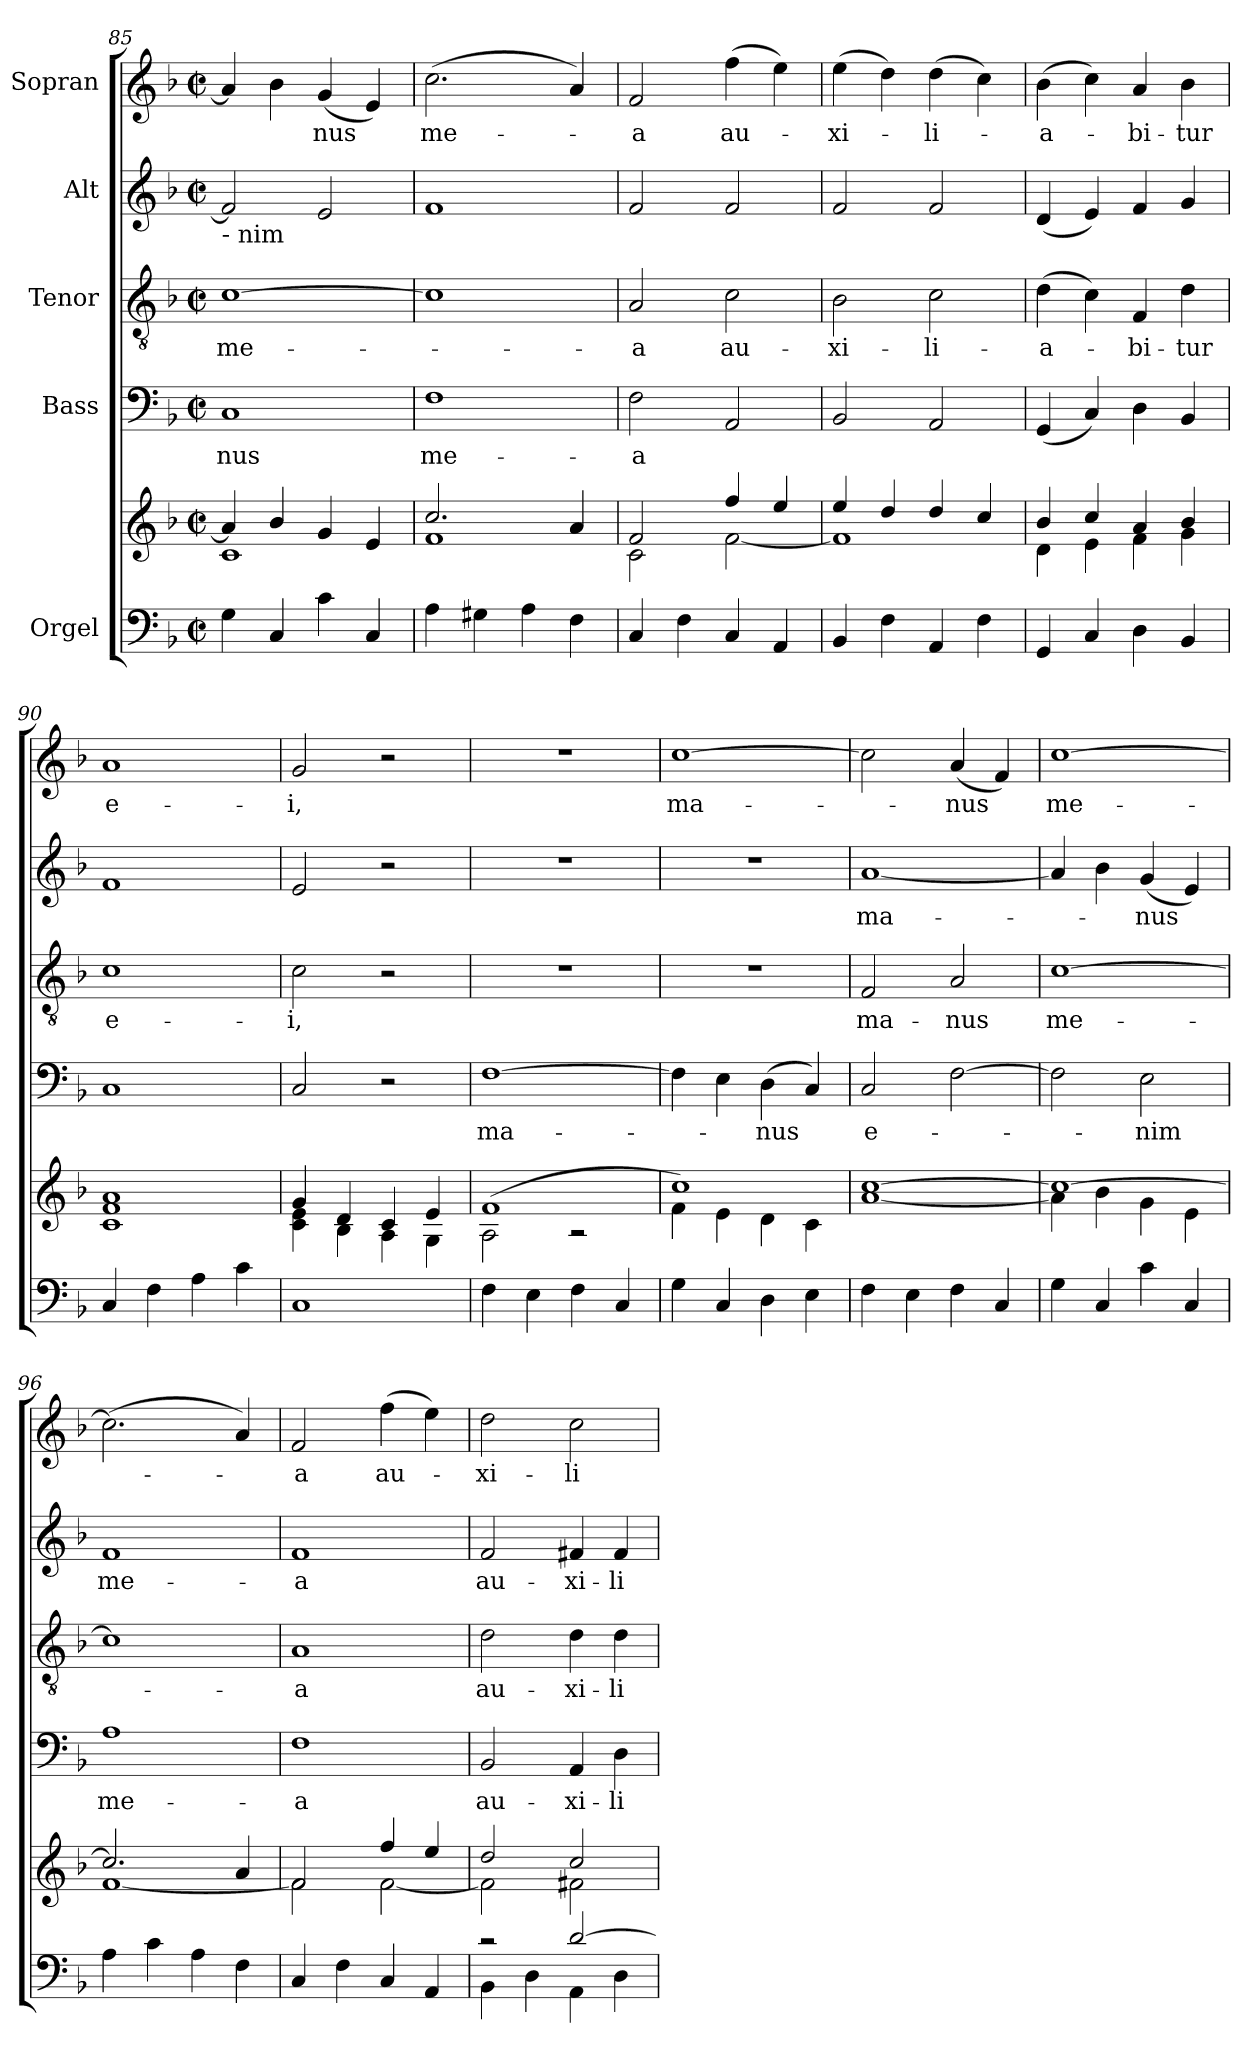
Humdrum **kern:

**kern	**kern	**kern	**text	**kern	**text	**kern	**text	**kern	**text
*part5	*part5	*part4	*part4	*part3	*part3	*part2	*part2	*part1	*part1
*staff6	*staff5	*staff4	*staff4	*staff3	*staff3	*staff2	*staff2	*staff1	*staff1
*I"Orgel	*	*I"Bass	*	*I"Tenor	*	*I"Alt	*	*I"Sopran	*
!!LO:LB:g=z
*clefF4	*clefG2	*clefF4	*	*clefGv2	*	*clefG2	*	*clefG2	*
*k[b-]	*k[b-]	*k[b-]	*	*k[b-]	*	*k[b-]	*	*k[b-]	*
*M2/2	*M2/2	*M2/2	*	*M2/2	*	*M2/2	*	*M2/2	*
*met(c|)	*met(c|)	*met(c|)	*	*met(c|)	*	*met(c|)	*	*met(c|)	*
=85	=85	=85	=85	=85	=85	=85	=85	=85	=85
*	*^	*	*	*	*	*	*	*	*
!	!	!	!	!	!	!	!LO:TX:b:t=-        nim	!	!	!
4G\	4a/]	1c	1C	-nus	[1c	me-	2f/]	.	4a/]	.
4C/	4b-/	.	.	.	.	.	.	.	4b-\	.
4c\	4g/	.	.	.	.	.	2e/	.	(4g/	-nus
4C/	4e/	.	.	.	.	.	.	.	4e/)	.
=86	=86	=86	=86	=86	=86	=86	=86	=86	=86	=86
4A\	2.cc/	1f	1F	me-	1c]	.	1f	.	(>2.cc\	me-
4G#X\	.	.	.	.	.	.	.	.	.	.
4A\	.	.	.	.	.	.	.	.	.	.
4F\	4a/	.	.	.	.	.	.	.	4a/)	.
=87	=87	=87	=87	=87	=87	=87	=87	=87	=87	=87
4C/	2f/	2c\	2F\	-a	2A/	-a	2f/	.	2f/	-a
4F\	.	.	.	.	.	.	.	.	.	.
4C/	4ff/	[2f\	2AA/	.	2c\	au-	2f/	.	(>4ff\	au-
4AA/	4ee/	.	.	.	.	.	.	.	4ee\)	.
=88	=88	=88	=88	=88	=88	=88	=88	=88	=88	=88
4BB-/	4ee/	1f]	2BB-/	.	2B-\	-xi-	2f/	.	(>4ee\	-xi-
4F\	4dd/	.	.	.	.	.	.	.	4dd\)	.
4AA/	4dd/	.	2AA/	.	2c\	-li-	2f/	.	(>4dd\	-li-
4F\	4cc/	.	.	.	.	.	.	.	4cc\)	.
=89	=89	=89	=89	=89	=89	=89	=89	=89	=89	=89
4GG/	4b-/	4d\	(4GG/	.	(>4d\	-a-	(4d/	.	(>4b-\	-a-
4C/	4cc/	4e\	4C/)	.	4c\)	.	4e/)	.	4cc\)	.
4D\	4a/	4f\	4D\	.	4F/	-bi-	4f/	.	4a/	-bi-
4BB-/	4b-/	4g\	4BB-/	.	4d\	-tur	4g/	.	4b-\	-tur
=90	=90	=90	=90	=90	=90	=90	=90	=90	=90	=90
4C/	1a	1c 1f	1C	.	1c	e-	1f	.	1a	e-
4F\	.	.	.	.	.	.	.	.	.	.
4A\	.	.	.	.	.	.	.	.	.	.
4c\	.	.	.	.	.	.	.	.	.	.
=91	=91	=91	=91	=91	=91	=91	=91	=91	=91	=91
1C	4g/	4c\ 4e\	2C/	.	2c\	-i,	2e/	.	2g/	-i,
.	4d/	4B-\	.	.	.	.	.	.	.	.
.	4c/	4A\	2r	.	2r	.	2r	.	2r	.
.	4e/	4G\	.	.	.	.	.	.	.	.
=92	=92	=92	=92	=92	=92	=92	=92	=92	=92	=92
4F\	(1f	2A\	[1F	ma-	1r	.	1r	.	1r	.
4E\	.	.	.	.	.	.	.	.	.	.
4F\	.	2r	.	.	.	.	.	.	.	.
4C/	.	.	.	.	.	.	.	.	.	.
=93	=93	=93	=93	=93	=93	=93	=93	=93	=93	=93
4G\	1cc)	4f\	4F\]	.	1r	.	1r	.	[1cc	ma-
4C/	.	4e\	4E\	.	.	.	.	.	.	.
4D\	.	4d\	(>4D\	-nus	.	.	.	.	.	.
4E\	.	4c\	4C/)	.	.	.	.	.	.	.
!!LO:LB:g=z
=94	=94	=94	=94	=94	=94	=94	=94	=94	=94	=94
4F\	[1cc	[1a	2C/	e-	2F/	ma-	[1a	ma-	2cc\]	.
4E\	.	.	.	.	.	.	.	.	.	.
4F\	.	.	[2F\	.	2A/	-nus	.	.	(4a/	-nus
4C/	.	.	.	.	.	.	.	.	4f/)	.
=95	=95	=95	=95	=95	=95	=95	=95	=95	=95	=95
4G\	1cc_	4a\]	2F\]	.	[1c	me-	4a/]	.	[1cc	me-
4C/	.	4b-\	.	.	.	.	4b-\	.	.	.
4c\	.	4g\	2E\	-nim	.	.	(4g/	-nus	.	.
4C/	.	4e\	.	.	.	.	4e/)	.	.	.
=96	=96	=96	=96	=96	=96	=96	=96	=96	=96	=96
4A\	2.cc/]	[1f	1A	me-	1c]	.	1f	me-	(>2.cc\]	.
4c\	.	.	.	.	.	.	.	.	.	.
4A\	.	.	.	.	.	.	.	.	.	.
4F\	4a/	.	.	.	.	.	.	.	4a/)	.
=97	=97	=97	=97	=97	=97	=97	=97	=97	=97	=97
4C/	2f/	2f\]	1F	-a	1A	-a	1f	-a	2f/	-a
4F\	.	.	.	.	.	.	.	.	.	.
4C/	4ff/	[2f\	.	.	.	.	.	.	(>4ff\	au-
4AA/	4ee/	.	.	.	.	.	.	.	4ee\)	.
=98	=98	=98	=98	=98	=98	=98	=98	=98	=98	=98
*^	*	*	*	*	*	*	*	*	*	*
2r	4BB-\	2dd/	2f\]	2BB-/	au-	2d\	au-	2f/	au-	2dd\	-xi-
.	4D\	.	.	.	.	.	.	.	.	.	.
[2d/	4AA\	2cc/	2f#X\	4AA/	-xi-	4d\	-xi-	4f#X/	-xi-	2cc\	-li-
.	4D\	.	.	4D\	-li-	4d\	-li-	4f#/	-li-	.	.
*v	*v	*	*	*	*	*	*	*	*	*	*
*	*v	*v	*	*	*	*	*	*	*	*
=	=	=	=	=	=	=	=	=	=
*-	*-	*-	*-	*-	*-	*-	*-	*-	*-
